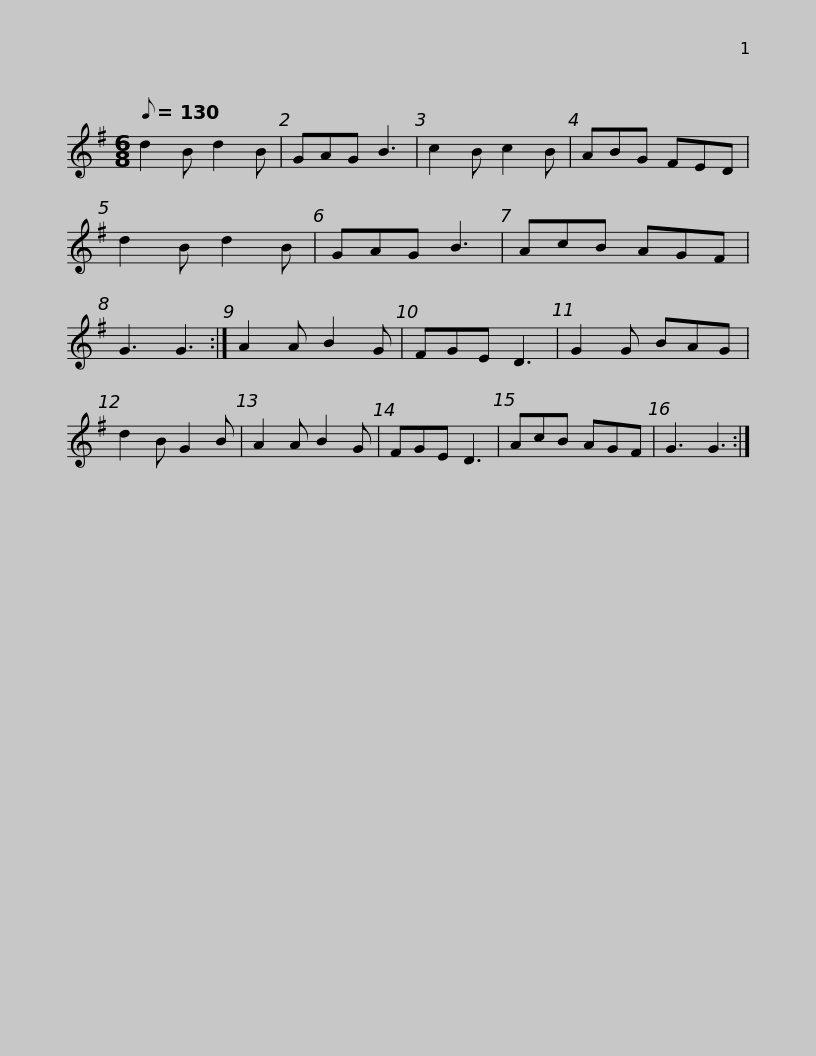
X:1
L:1/8
Q:1/8=130
M:6/8
I:linebreak $
K:G
V:1 treble
V:1
 d2 B d2 B | GAG B3 | c2 B c2 B | ABG FED | d2 B d2 B | %5
 GAG B3 | AcB AGF | G3 G3 :|$ A2 A B2 G | FGE D3 | %10
 G2 G BAG | d2 B G2 B | A2 A B2 G | FGE D3 | AcB AGF | %15
 G3 G3 :| %16
